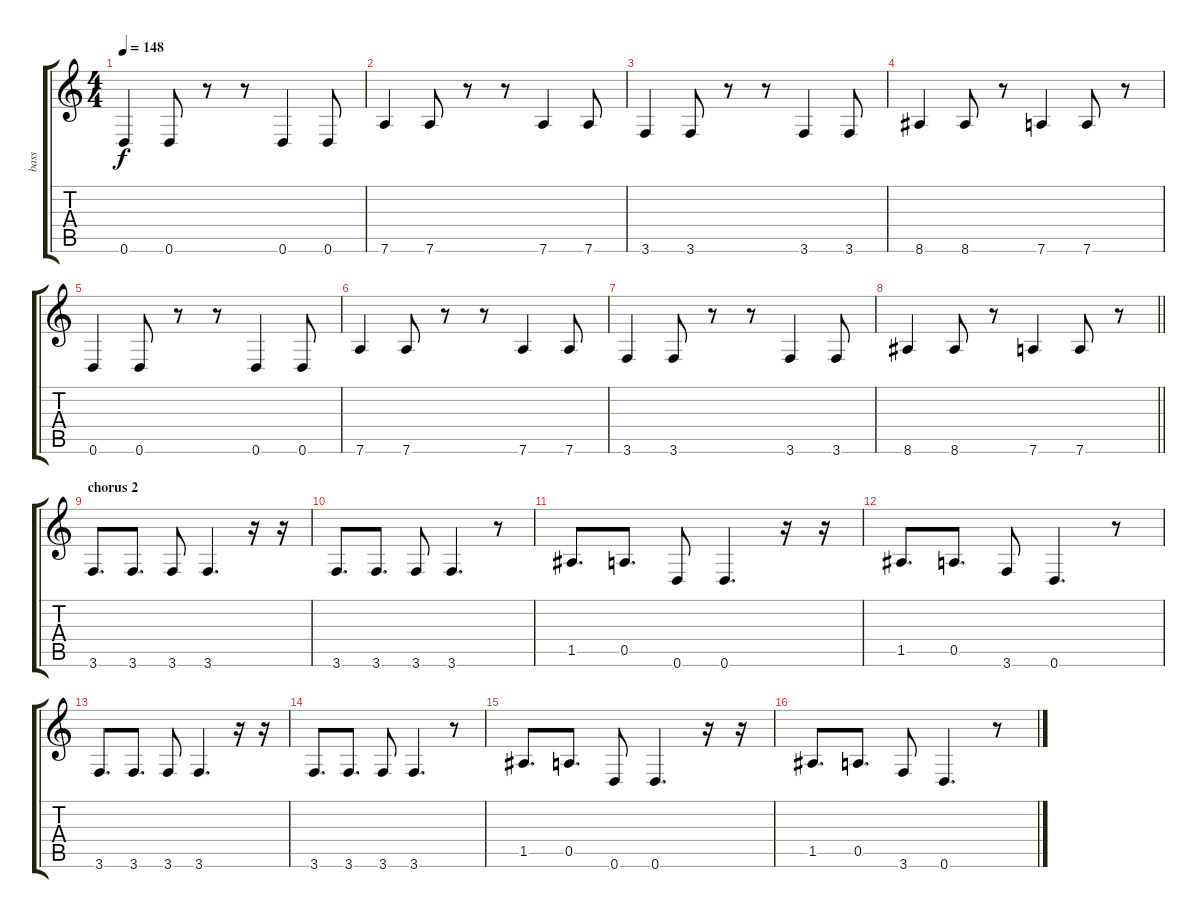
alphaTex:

\track ("bass" "bass") {instrument electricbasspick}
\staff {score tabs}
\tuning (E4 B3 G3 D3 A2 D2) {hide}
\ts (4 4)
\tempo 148
\clef g2
\ks c
0.6.4{dy f} 0.6.8 r.8 r.8 0.6.4 0.6.8 |
7.6.4 7.6.8 r.8 r.8 7.6.4 7.6.8 |
3.6.4 3.6.8 r.8 r.8 3.6.4 3.6.8 |
8.6.4 8.6.8 r.8 7.6.4 7.6.8 r.8 |
0.6.4 0.6.8 r.8 r.8 0.6.4 0.6.8 |
7.6.4 7.6.8 r.8 r.8 7.6.4 7.6.8 |
3.6.4 3.6.8 r.8 r.8 3.6.4 3.6.8 |
\barLineRight lightlight
8.6.4 8.6.8 r.8 7.6.4 7.6.8 r.8 |
\section ("" "chorus 2")
3.6.8{d} 3.6.8{d} 3.6.8 3.6.4{d} r.16 r.16 |
3.6.8{d} 3.6.8{d} 3.6.8 3.6.4{d} r.8 |
1.5.8{d} 0.5.8{d} 0.6.8 0.6.4{d} r.16 r.16 |
1.5.8{d} 0.5.8{d} 3.6.8 0.6.4{d} r.8 |
3.6.8{d} 3.6.8{d} 3.6.8 3.6.4{d} r.16 r.16 |
3.6.8{d} 3.6.8{d} 3.6.8 3.6.4{d} r.8 |
1.5.8{d} 0.5.8{d} 0.6.8 0.6.4{d} r.16 r.16 |
1.5.8{d} 0.5.8{d} 3.6.8 0.6.4{d} r.8
